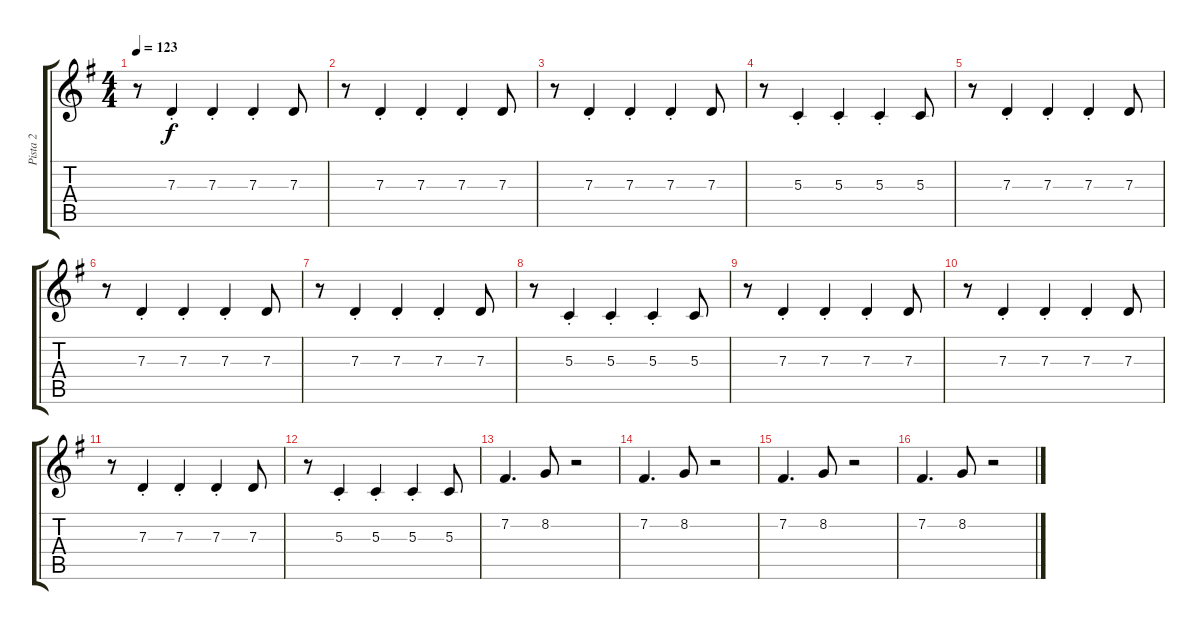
\track ("Pista 2" "Pista 2") {instrument flute}
\staff {score tabs}
\tuning (E4 B3 G3 D3 A2 E2) {hide}
\ts (4 4)
\tempo 123
\clef g2
\ks g
r.8{dy f} 7.3{st}.4 7.3{st}.4 7.3{st}.4 7.3.8 |
r.8 7.3{st}.4 7.3{st}.4 7.3{st}.4 7.3.8 |
r.8 7.3{st}.4 7.3{st}.4 7.3{st}.4 7.3.8 |
r.8 5.3{st}.4 5.3{st}.4 5.3{st}.4 5.3.8 |
r.8 7.3{st}.4 7.3{st}.4 7.3{st}.4 7.3.8 |
r.8 7.3{st}.4 7.3{st}.4 7.3{st}.4 7.3.8 |
r.8 7.3{st}.4 7.3{st}.4 7.3{st}.4 7.3.8 |
r.8 5.3{st}.4 5.3{st}.4 5.3{st}.4 5.3.8 |
r.8 7.3{st}.4 7.3{st}.4 7.3{st}.4 7.3.8 |
r.8 7.3{st}.4 7.3{st}.4 7.3{st}.4 7.3.8 |
r.8 7.3{st}.4 7.3{st}.4 7.3{st}.4 7.3.8 |
r.8 5.3{st}.4 5.3{st}.4 5.3{st}.4 5.3.8 |
7.2.4{d} 8.2.8 r.2 |
7.2.4{d} 8.2.8 r.2 |
7.2.4{d} 8.2.8 r.2 |
7.2.4{d} 8.2.8 r.2
